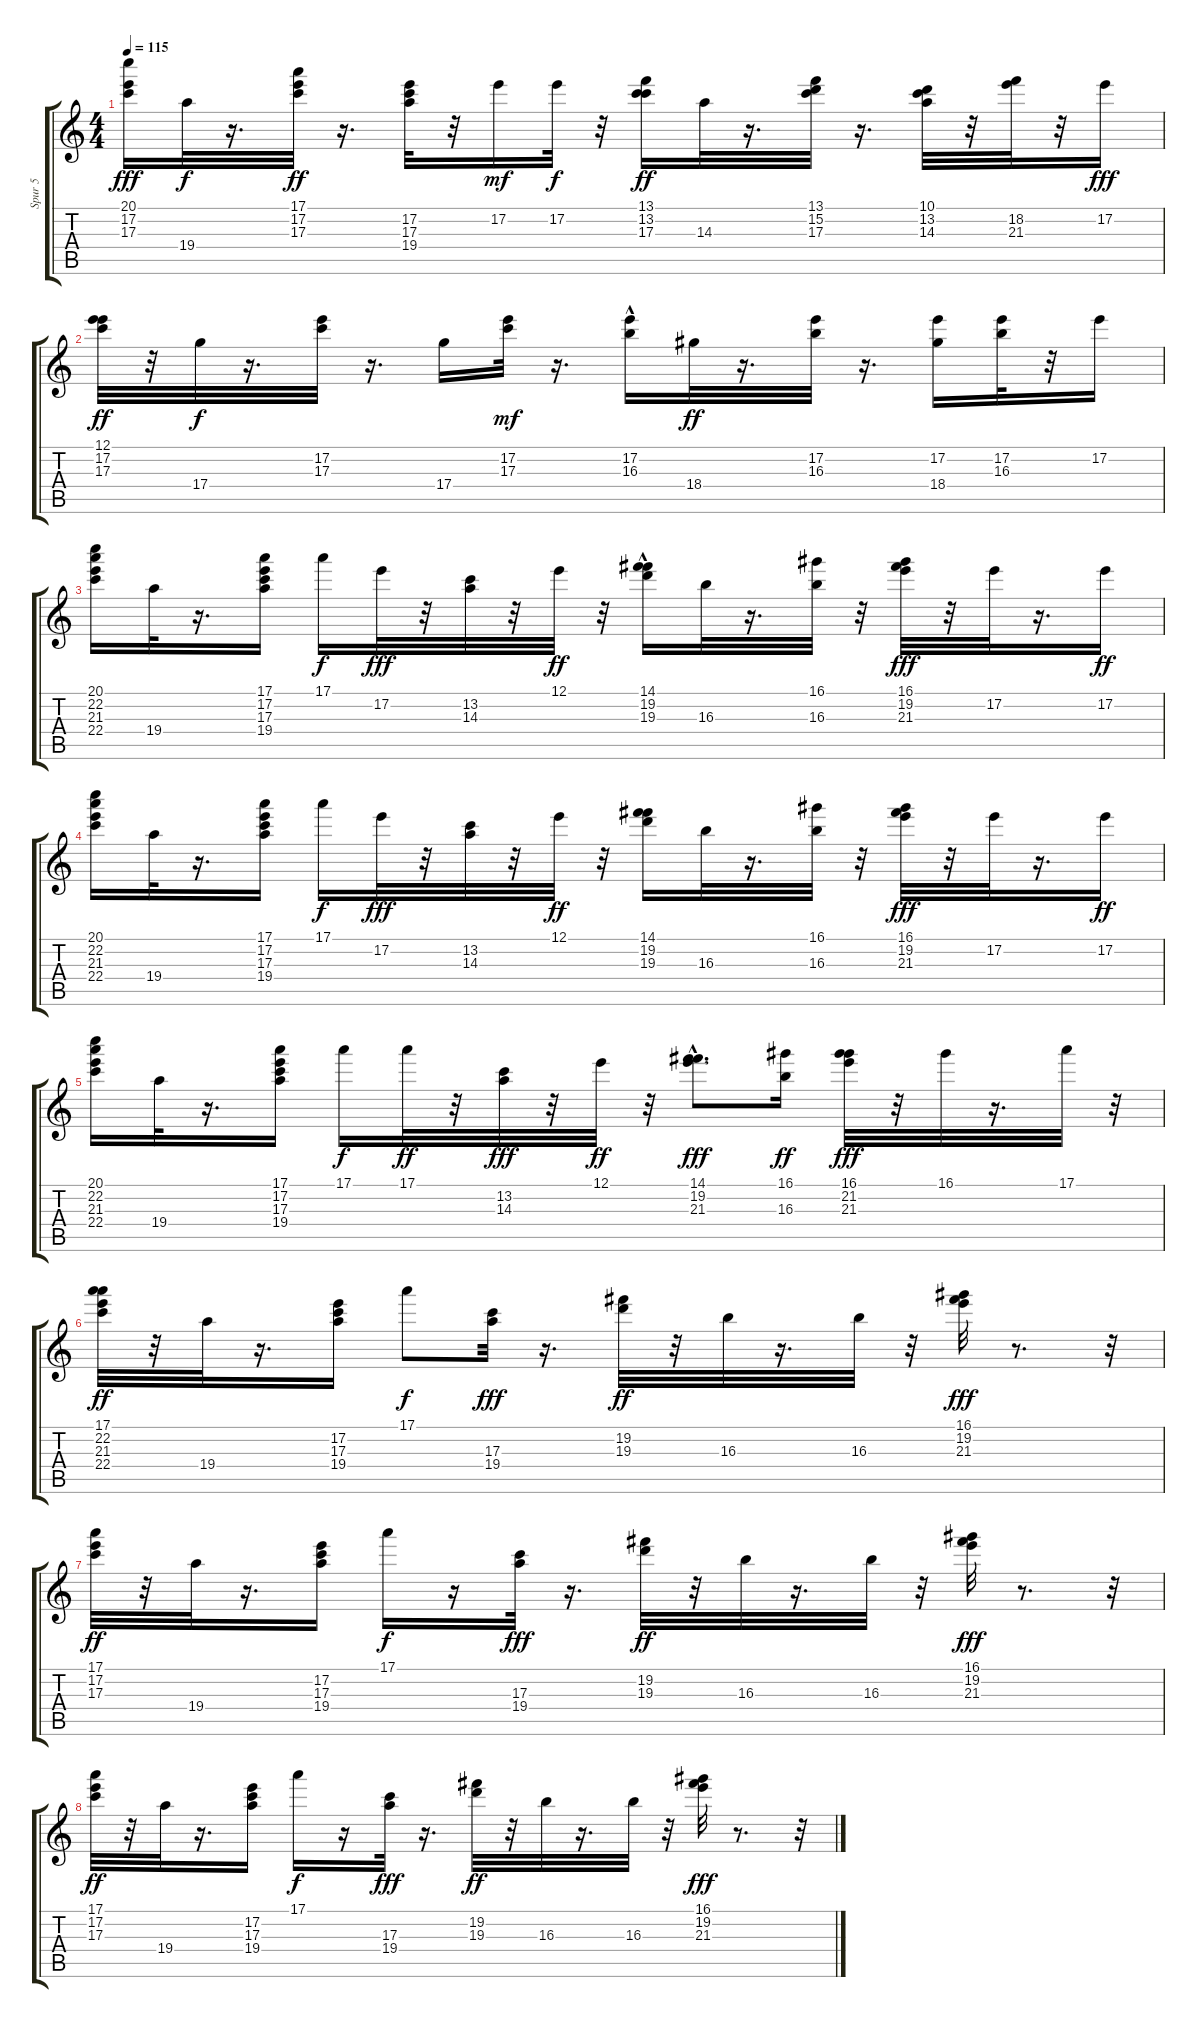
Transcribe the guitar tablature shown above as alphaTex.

\track ("Spur 5" "Spur 5") {instrument acousticguitarsteel}
\staff {score tabs}
\tuning (E4 B3 G3 D3 A2 E2) {hide}
\ts (4 4)
\tempo 115
\clef g2
\ks c
(20.1 17.2 17.3).16{dy fff} 19.4.32{dy f} r.16{d} (17.1 17.2 17.3).32{dy ff} r.16{d} (17.2 17.3 19.4).32 r.32 17.2.16{dy mf} 17.2.32{dy f} r.32 (13.1 13.2 17.3).16{dy ff} 14.3.32 r.16{d} (13.1 15.2 17.3).32 r.16{d} (10.1 13.2 14.3).32 r.32 (18.2 21.3).32 r.32 17.2.16{dy fff} |
(12.1 17.2 17.3).32{dy ff} r.32 17.4.32{dy f} r.16{d} (17.2 17.3).32 r.16{d} 17.4.16 (17.2 17.3).32{dy mf} r.16{d} (17.2 16.3{hac}).16 18.4.32{dy ff} r.16{d} (17.2 16.3).32 r.16{d} (17.2 18.4).16 (17.2 16.3).32 r.32 17.2.16 |
(20.1 22.2 21.3 22.4).16 19.4.32 r.16{d} (17.1 17.2 17.3 19.4).16 17.1.16{dy f} 17.2.32{dy fff} r.32 (13.2 14.3).32 r.32 12.1.32{dy ff} r.32 (14.1{hac} 19.2{hac} 19.3).16 16.3.32 r.16{d} (16.1 16.3).32 r.32 (16.1 19.2 21.3).32{dy fff} r.32 17.2.32 r.16{d} 17.2.16{dy ff} |
(20.1 22.2 21.3 22.4).16 19.4.32 r.16{d} (17.1 17.2 17.3 19.4).16 17.1.16{dy f} 17.2.32{dy fff} r.32 (13.2 14.3).32 r.32 12.1.32{dy ff} r.32 (14.1 19.2 19.3).16 16.3.32 r.16{d} (16.1 16.3).32 r.32 (16.1 19.2 21.3).32{dy fff} r.32 17.2.32 r.16{d} 17.2.16{dy ff} |
(20.1 22.2 21.3 22.4).16 19.4.32 r.16{d} (17.1 17.2 17.3 19.4).16 17.1.16{dy f} 17.1.32{dy ff} r.32 (13.2 14.3).32{dy fff} r.32 12.1.32{dy ff} r.32 (14.1{hac} 19.2{hac} 21.3).8{d dy fff} (16.1 16.3).16{dy ff} (16.1 21.2 21.3).32{dy fff} r.32 16.1.32 r.16{d} 17.1.32 r.32 |
(17.1 22.2 21.3 22.4).32{dy ff} r.32 19.4.32 r.16{d} (17.2 17.3 19.4).16 17.1.8{dy f} (17.3 19.4).32{dy fff} r.16{d} (19.2 19.3).32{dy ff} r.32 16.3.32 r.16{d} 16.3.32 r.32 (16.1 19.2 21.3).32{dy fff} r.8{d} r.32 |
(17.1 17.2 17.3).32{dy ff} r.32 19.4.32 r.16{d} (17.2 17.3 19.4).16 17.1.16{dy f} r.16 (17.3 19.4).32{dy fff} r.16{d} (19.2 19.3).32{dy ff} r.32 16.3.32 r.16{d} 16.3.32 r.32 (16.1 19.2 21.3).32{dy fff} r.8{d} r.32 |
(17.1 17.2 17.3).32{dy ff} r.32 19.4.32 r.16{d} (17.2 17.3 19.4).16 17.1.16{dy f} r.16 (17.3 19.4).32{dy fff} r.16{d} (19.2 19.3).32{dy ff} r.32 16.3.32 r.16{d} 16.3.32 r.32 (16.1 19.2 21.3).32{dy fff} r.8{d} r.32
